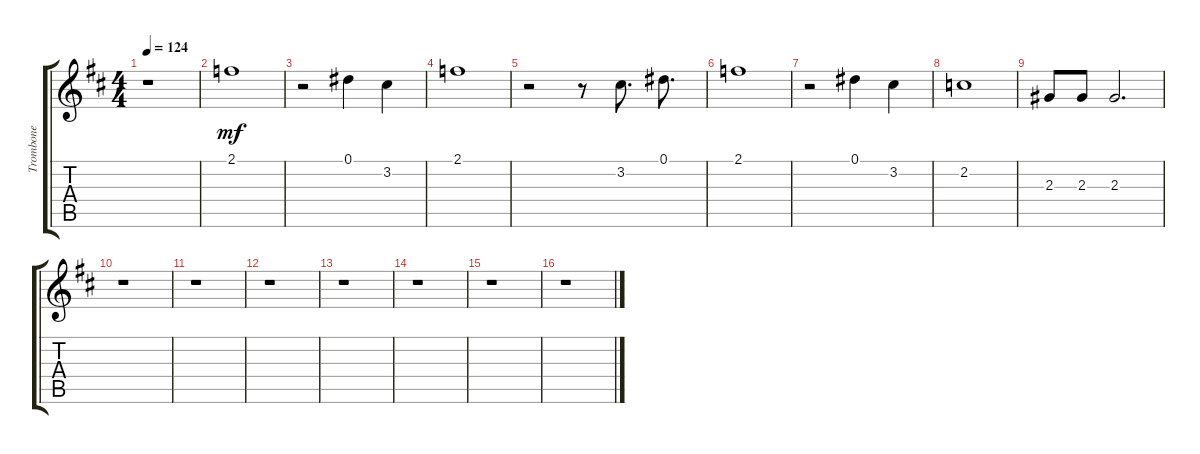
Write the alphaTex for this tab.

\track ("Trombone" "Trombone") {instrument electricguitarjazz}
\staff {score tabs}
\tuning (Eb4 Bb3 Gb3 Db3 Ab2 Eb2) {hide}
\ts (4 4)
\tempo 124
\clef g2
\ks d
r.1{dy mf} |
2.1.1 |
r.2 0.1.4 3.2.4 |
2.1.1 |
r.2 r.8 3.2.8{d} 0.1.8{d} |
2.1.1 |
r.2 0.1.4 3.2.4 |
2.2.1 |
2.3.8 2.3.8 2.3.2{d} |
r.1 |
r.1 |
r.1 |
r.1 |
r.1 |
r.1 |
r.1
